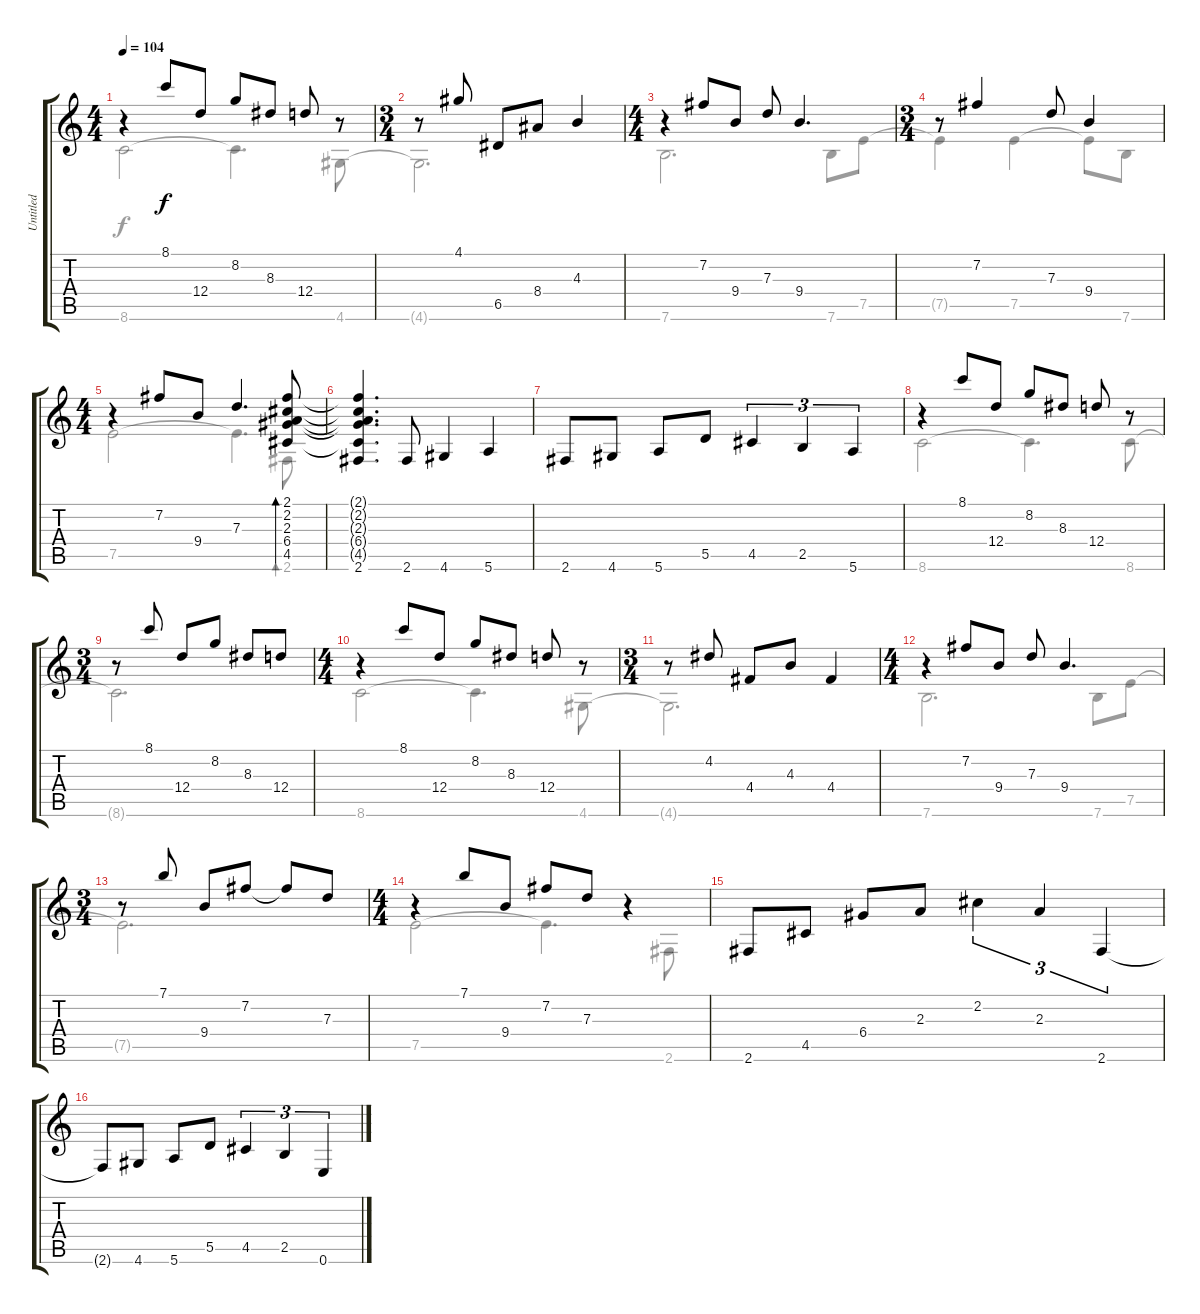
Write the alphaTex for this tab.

\track ("Untitled" "Untitled") {instrument acousticguitarnylon}
\staff {score tabs}
\tuning (E4 B3 G3 D3 A2 E2) {hide}
\voice
\ts (4 4)
\tempo 104
\clef g2
\ks c
r.4{dy f} 8.1.8 12.4.8 8.2.8 8.3.8 12.4.8 r.8 |
\ts (3 4)
r.8 4.1.8 6.5.8 8.4.8 4.3.4 |
\ts (4 4)
r.4 7.2.8 9.4.8 7.3.8 9.4.4{d} |
\ts (3 4)
r.8 7.2.4 7.3.8 9.4.4 |
\ts (4 4)
r.4 7.2.8 9.4.8 7.3.4{d} (2.1 2.2 2.3 6.4 4.5).8{bd 30} |
(2.1{t} 2.2{t} 2.3{t} 6.4{t} 4.5{t} 2.6).4{d} 2.6.8 4.6.4 5.6.4 |
2.6.8 4.6.8 5.6.8 5.5.8 4.5.4{tu (3 2)} 2.5.4{tu (3 2)} 5.6.4{tu (3 2)} |
r.4 8.1.8 12.4.8 8.2.8 8.3.8 12.4.8 r.8 |
\ts (3 4)
r.8 8.1.8 12.4.8 8.2.8 8.3.8 12.4.8 |
\ts (4 4)
r.4 8.1.8 12.4.8 8.2.8 8.3.8 12.4.8 r.8 |
\ts (3 4)
r.8 4.2.8 4.4.8 4.3.8 4.4.4 |
\ts (4 4)
r.4 7.2.8 9.4.8 7.3.8 9.4.4{d} |
\ts (3 4)
r.8 7.1.8 9.4.8 7.2.8 7.2{t}.8 7.3.8 |
\ts (4 4)
r.4 7.1.8 9.4.8 7.2.8 7.3.8 r.4 |
2.6.8 4.5.8 6.4.8 2.3.8 2.2.4{tu (3 2)} 2.3.4{tu (3 2)} 2.6.4{tu (3 2)} |
2.6{t}.8 4.6.8 5.6.8 5.5.8 4.5.4{tu (3 2)} 2.5.4{tu (3 2)} 0.6.4{tu (3 2)}
\voice
\clef g2
\ottava regular
\simile none
\ks c
8.6.2{dy f} 8.6{t}.4{d} 4.6.8 |
4.6{t}.2{d} |
7.6.2{d} 7.6.8 7.5.8 |
7.5{t}.4 7.5.4 7.5{t}.8 7.6.8 |
7.5.2 7.5{t}.4{d} 2.6.8{bd 30} |
|
|
8.6.2 8.6{t}.4{d} 8.6.8 |
8.6{t}.2{d} |
8.6.2 8.6{t}.4{d} 4.6.8 |
4.6{t}.2{d} |
7.6.2{d} 7.6.8 7.5.8 |
7.5{t}.2{d} |
7.5.2 7.5{t}.4{d} 2.6.8 |
|
